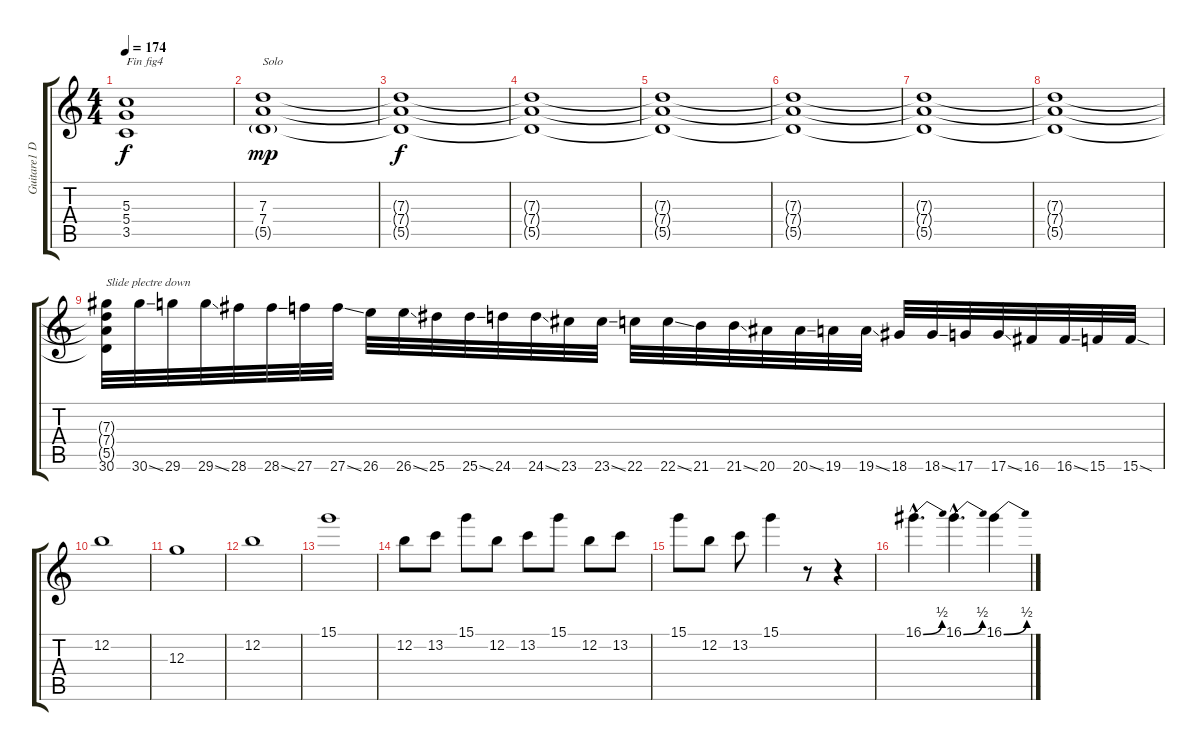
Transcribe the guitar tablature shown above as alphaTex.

\track ("Guitare1 Dr-D" "Guitare1 D") {instrument overdrivenguitar}
\staff {score tabs}
\tuning (E4 B3 G3 D3 A2 D2) {hide}
\ts (4 4)
\tempo 174
\clef g2
\ks c
(5.3{t} 5.4{t} 3.5{t}).1{txt "Fin fig4" dy f} |
(7.3 7.4 5.5{g}).1{txt "Solo" dy mp} |
(7.3{t} 7.4{t} 5.5{t}).1{dy f} |
(7.3{t} 7.4{t} 5.5{t}).1 |
(7.3{t} 7.4{t} 5.5{t}).1 |
(7.3{t} 7.4{t} 5.5{t}).1 |
(7.3{t} 7.4{t} 5.5{t}).1 |
(7.3{t} 7.4{t} 5.5{t}).1 |
(7.3{t} 7.4{t} 5.5{t} 30.6).32{txt "Slide plectre down" instrument guitarfretnoise} 30.6{ss}.32 29.6.32 29.6{ss}.32 28.6.32 28.6{ss}.32 27.6.32 27.6{ss}.32 26.6.32 26.6{ss}.32 25.6.32 25.6{ss}.32 24.6.32 24.6{ss}.32 23.6.32 23.6{ss}.32 22.6.32 22.6{ss}.32 21.6.32 21.6{ss}.32 20.6.32 20.6{ss}.32 19.6.32 19.6{ss}.32 18.6.32 18.6{ss}.32 17.6.32 17.6{ss}.32 16.6.32 16.6{ss}.32 15.6.32 15.6{sod}.32 |
12.2.1{instrument overdrivenguitar} |
12.3.1 |
12.2.1 |
15.1.1 |
12.2.8 13.2.8 15.1.8 12.2.8 13.2.8 15.1.8 12.2.8 13.2.8 |
15.1.8 12.2.8 13.2.8 15.1.4 r.8 r.4 |
16.1{be (bend 0 0 60 2) hac}.4{d} 16.1{be (bend 0 0 60 2) hac}.4{d} 16.1{be (bend 0 0 60 2)}.4
